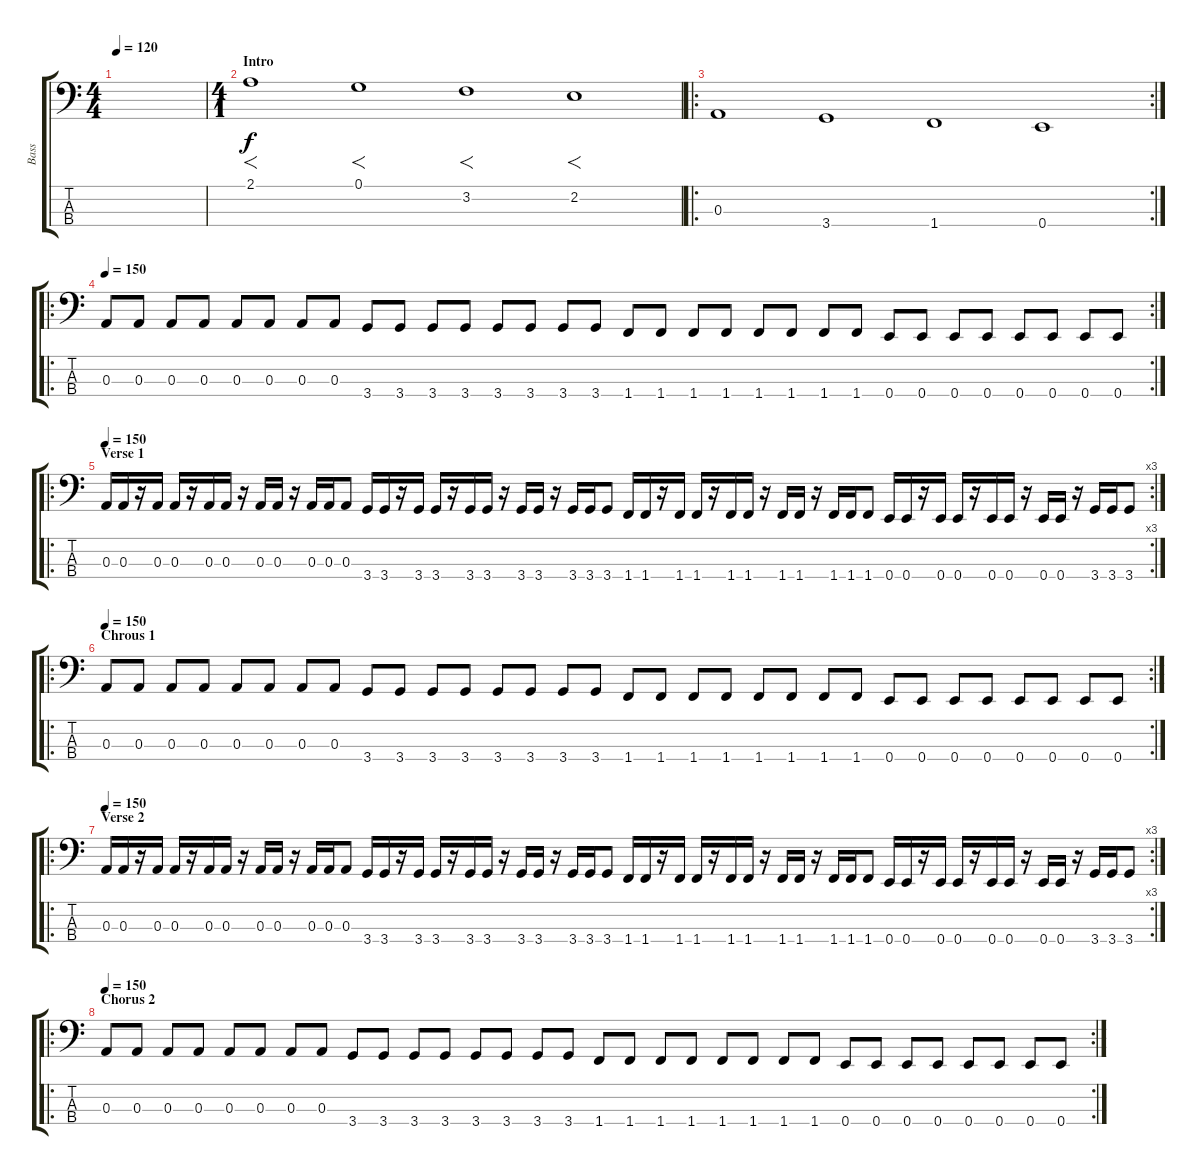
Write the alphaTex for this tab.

\track ("Bass" "Bass") {instrument electricbasspick}
\staff {score tabs}
\tuning (G2 D2 A1 E1) {hide}
\ts (4 4)
\tempo 120
\clef f4
\ks c
|
\ts (4 1)
\section ("" "Intro")
2.1.1{f instrument distortionguitar} 0.1.1{f} 3.2.1{f} 2.2.1{f} |
\ro
\rc 2
0.3.1{instrument electricbasspick} 3.4.1 1.4.1 0.4.1 |
\ro
\rc 2
\tempo 150
0.3.8 0.3.8 0.3.8 0.3.8 0.3.8 0.3.8 0.3.8 0.3.8 3.4.8 3.4.8 3.4.8 3.4.8 3.4.8 3.4.8 3.4.8 3.4.8 1.4.8 1.4.8 1.4.8 1.4.8 1.4.8 1.4.8 1.4.8 1.4.8 0.4.8 0.4.8 0.4.8 0.4.8 0.4.8 0.4.8 0.4.8 0.4.8 |
\ro
\rc 3
\section ("" "Verse 1")
\tempo 150
0.3.16 0.3.16 r.16 0.3.16 0.3.16 r.16 0.3.16 0.3.16 r.16 0.3.16 0.3.16 r.16 0.3.16 0.3.16 0.3.8 3.4.16 3.4.16 r.16 3.4.16 3.4.16 r.16 3.4.16 3.4.16 r.16 3.4.16 3.4.16 r.16 3.4.16 3.4.16 3.4.8 1.4.16 1.4.16 r.16 1.4.16 1.4.16 r.16 1.4.16 1.4.16 r.16 1.4.16 1.4.16 r.16 1.4.16 1.4.16 1.4.8 0.4.16 0.4.16 r.16 0.4.16 0.4.16 r.16 0.4.16 0.4.16 r.16 0.4.16 0.4.16 r.16 3.4.16 3.4.16 3.4.8 |
\ro
\rc 2
\section ("" "Chrous 1")
\tempo 150
0.3.8 0.3.8 0.3.8 0.3.8 0.3.8 0.3.8 0.3.8 0.3.8 3.4.8 3.4.8 3.4.8 3.4.8 3.4.8 3.4.8 3.4.8 3.4.8 1.4.8 1.4.8 1.4.8 1.4.8 1.4.8 1.4.8 1.4.8 1.4.8 0.4.8 0.4.8 0.4.8 0.4.8 0.4.8 0.4.8 0.4.8 0.4.8 |
\ro
\rc 3
\section ("" "Verse 2")
\tempo 150
0.3.16 0.3.16 r.16 0.3.16 0.3.16 r.16 0.3.16 0.3.16 r.16 0.3.16 0.3.16 r.16 0.3.16 0.3.16 0.3.8 3.4.16 3.4.16 r.16 3.4.16 3.4.16 r.16 3.4.16 3.4.16 r.16 3.4.16 3.4.16 r.16 3.4.16 3.4.16 3.4.8 1.4.16 1.4.16 r.16 1.4.16 1.4.16 r.16 1.4.16 1.4.16 r.16 1.4.16 1.4.16 r.16 1.4.16 1.4.16 1.4.8 0.4.16 0.4.16 r.16 0.4.16 0.4.16 r.16 0.4.16 0.4.16 r.16 0.4.16 0.4.16 r.16 3.4.16 3.4.16 3.4.8 |
\ro
\rc 2
\section ("" "Chorus 2")
\tempo 150
0.3.8 0.3.8 0.3.8 0.3.8 0.3.8 0.3.8 0.3.8 0.3.8 3.4.8 3.4.8 3.4.8 3.4.8 3.4.8 3.4.8 3.4.8 3.4.8 1.4.8 1.4.8 1.4.8 1.4.8 1.4.8 1.4.8 1.4.8 1.4.8 0.4.8 0.4.8 0.4.8 0.4.8 0.4.8 0.4.8 0.4.8 0.4.8
